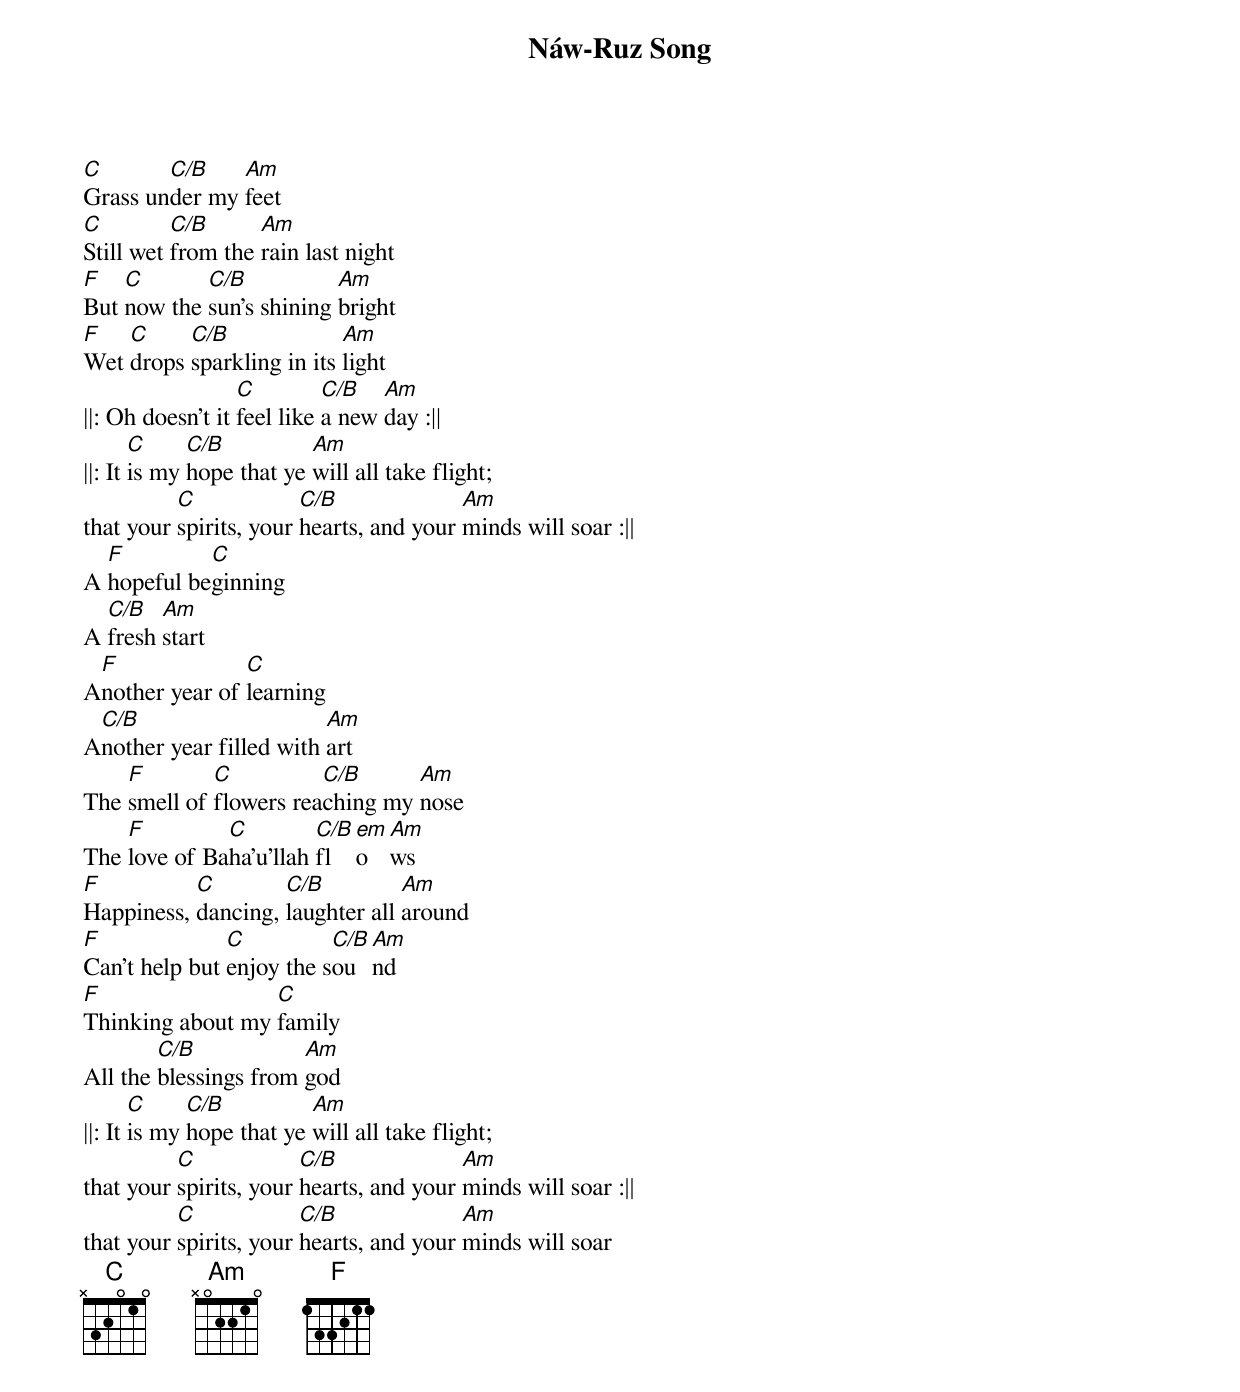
{title: Náw-Ruz Song}
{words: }
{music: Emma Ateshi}
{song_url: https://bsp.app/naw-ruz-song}


[C]Grass un[C/B]der my [Am]feet
[C]Still wet [C/B]from the [Am]rain last night
[F]But [C]now the [C/B]sun’s shining [Am]bright
[F]Wet [C]drops [C/B]sparkling in its [Am]light
||: Oh doesn't it [C]feel like [C/B]a new [Am]day :||
||: It [C]is my [C/B]hope that ye [Am]will all take flight;
that your [C]spirits, your [C/B]hearts, and your [Am]minds will soar :||
A [F]hopeful be[C]ginning
A [C/B]fresh [Am]start
A[F]nother year of [C]learning
A[C/B]nother year filled with [Am]art
The [F]smell of [C]flowers rea[C/B]ching my [Am]nose
The [F]love of Ba[C]ha'u'llah [C/B]fl[em]o[Am]ws
[F]Happiness, [C]dancing, [C/B]laughter all [Am]around
[F]Can't help but [C]enjoy the s[C/B]ou[Am]nd
[F]Thinking about my [C]family
All the [C/B]blessings from [Am]god
||: It [C]is my [C/B]hope that ye [Am]will all take flight;
that your [C]spirits, your [C/B]hearts, and your [Am]minds will soar :||
that your [C]spirits, your [C/B]hearts, and your [Am]minds will soar
